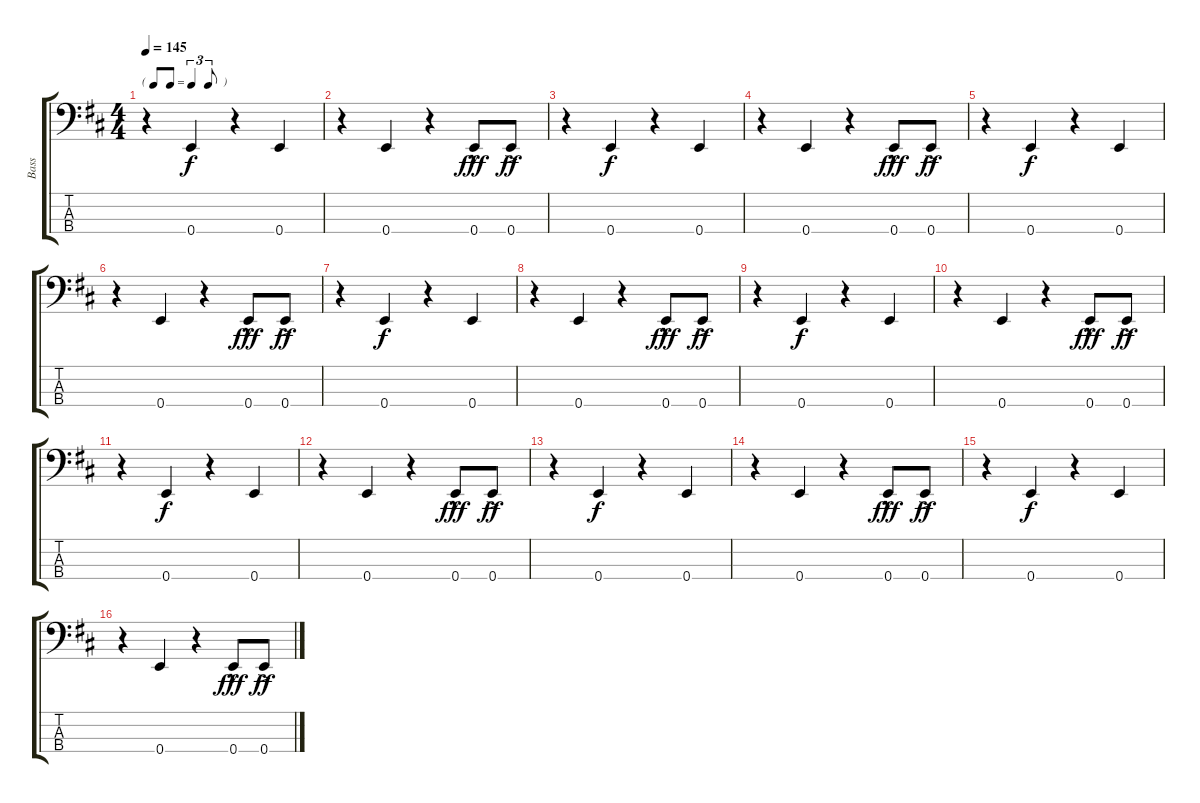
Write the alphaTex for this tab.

\track ("Bass" "Bass") {instrument electricguitarjazz}
\staff {score tabs}
\tuning (G2 D2 A1 E1) {hide}
\ts (4 4)
\tf triplet8th
\tempo 145
\clef f4
\ks d
r.4{dy ff} 0.4.4{dy f} r.4 0.4.4 |
r.4 0.4.4 r.4 0.4{hac}.8{dy fff} 0.4{ac}.8{dy ff} |
r.4 0.4.4{dy f} r.4 0.4.4 |
r.4 0.4.4 r.4 0.4{hac}.8{dy fff} 0.4{ac}.8{dy ff} |
r.4 0.4.4{dy f} r.4 0.4.4 |
r.4 0.4.4 r.4 0.4{hac}.8{dy fff} 0.4{ac}.8{dy ff} |
r.4 0.4.4{dy f} r.4 0.4.4 |
r.4 0.4.4 r.4 0.4{hac}.8{dy fff} 0.4{ac}.8{dy ff} |
r.4 0.4.4{dy f} r.4 0.4.4 |
r.4 0.4.4 r.4 0.4{hac}.8{dy fff} 0.4{ac}.8{dy ff} |
r.4 0.4.4{dy f} r.4 0.4.4 |
r.4 0.4.4 r.4 0.4{hac}.8{dy fff} 0.4{ac}.8{dy ff} |
r.4 0.4.4{dy f} r.4 0.4.4 |
r.4 0.4.4 r.4 0.4{hac}.8{dy fff} 0.4{ac}.8{dy ff} |
r.4 0.4.4{dy f} r.4 0.4.4 |
r.4 0.4.4 r.4 0.4{hac}.8{dy fff} 0.4{ac}.8{dy ff}
